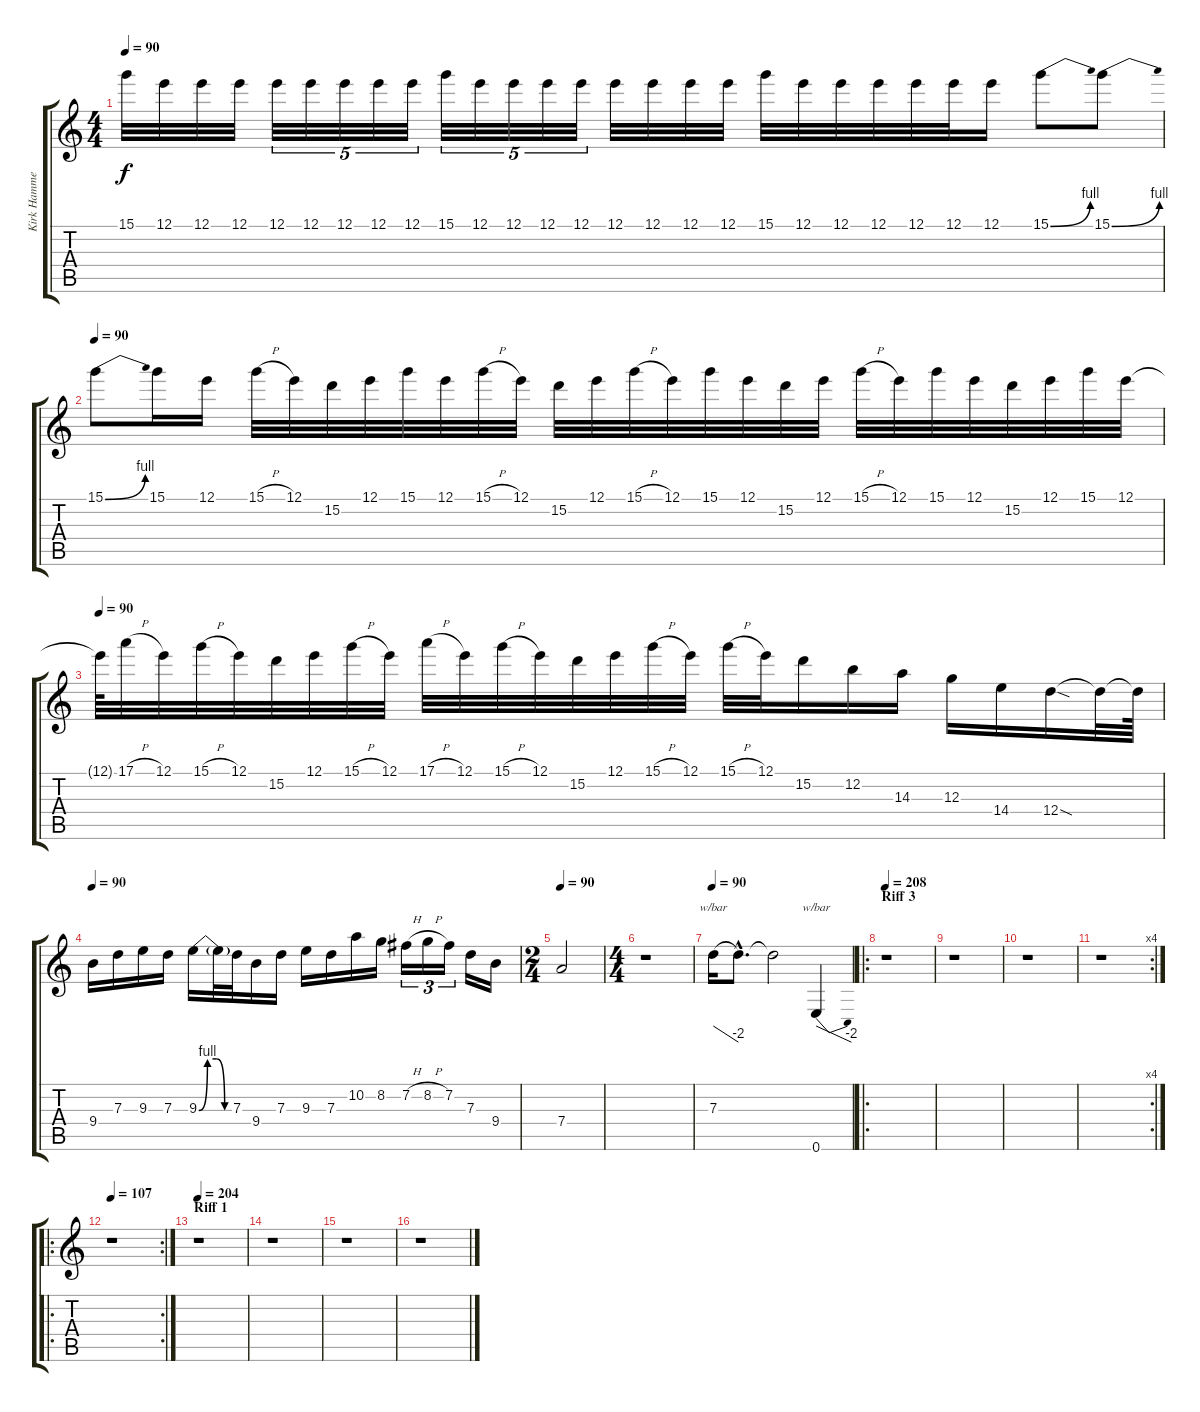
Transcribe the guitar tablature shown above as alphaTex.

\track ("Kirk Hammet (Guitar 4)" "Kirk Hamme") {instrument overdrivenguitar}
\staff {score tabs}
\tuning (E4 B3 G3 D3 A2 E2) {hide}
\ts (4 4)
\tempo 90
\clef g2
\ks c
15.1.32{dy f} 12.1.32 12.1.32 12.1.32 12.1.32{tu (5 4)} 12.1.32{tu (5 4)} 12.1.32{tu (5 4)} 12.1.32{tu (5 4)} 12.1.32{tu (5 4)} 15.1.32{tu (5 4)} 12.1.32{tu (5 4)} 12.1.32{tu (5 4)} 12.1.32{tu (5 4)} 12.1.32{tu (5 4)} 12.1.32 12.1.32 12.1.32 12.1.32 15.1.32 12.1.32 12.1.32 12.1.32 12.1.32 12.1.32 12.1.16 15.1{be (bend 0 0 60 4)}.8 15.1{be (bend 0 0 60 4)}.8 |
\tempo 90
15.1{be (bend 0 0 60 4)}.8 15.1.16 12.1.16 15.1{h}.32 12.1.32 15.2.32 12.1.32 15.1.32 12.1.32 15.1{h}.32 12.1.32 15.2.32 12.1.32 15.1{h}.32 12.1.32 15.1.32 12.1.32 15.2.32 12.1.32 15.1{h}.32 12.1.32 15.1.32 12.1.32 15.2.32 12.1.32 15.1.32 12.1.32 |
\tempo 90
12.1{t}.64 17.1{h}.32 12.1.32 15.1{h}.32 12.1.32 15.2.32 12.1.32 15.1{h}.32 12.1.32 17.1{h}.32 12.1.32 15.1{h}.32 12.1.32 15.2.32 12.1.32 15.1{h}.32 12.1.32 15.1{h}.32 12.1.32 15.2.16 12.2.16 14.3.16 12.3.16 14.4.16 12.4{sod}.16 12.4{t}.32 12.4{t}.64 |
\tempo 90
9.4.16 7.3.16 9.3.16 7.3.16 9.3{be (custom 0 0 15 4 30 4 45 0 60 0)}.16 9.3{t}.32 7.3.32 9.4.16 7.3.16 9.3.16 7.3.16 10.2.16 8.2.16 7.2{h}.16{tu (3 2)} 8.2{h}.16{tu (3 2)} 7.2.16{tu (3 2)} 7.3.16 9.4.16 |
\ts (2 4)
\tempo 90
7.4{be (hold 0 0 60 0)}.2 |
\ts (4 4)
r.1 |
\tempo 90
7.3.16{tbe (dive default 0 0 60 -8)} 7.3{hac t}.8{d} 7.3{t}.2 0.6.4{tbe (dive default 0 0 60 -8)} |
\ro
\section ("" "Riff 3")
\tempo 208
r.1 |
r.1 |
r.1 |
\rc 4
r.1 |
\ro
\rc 2
\tempo 107
r.1 |
\section ("" "Riff 1")
\tempo 204
r.1 |
r.1 |
r.1 |
r.1
